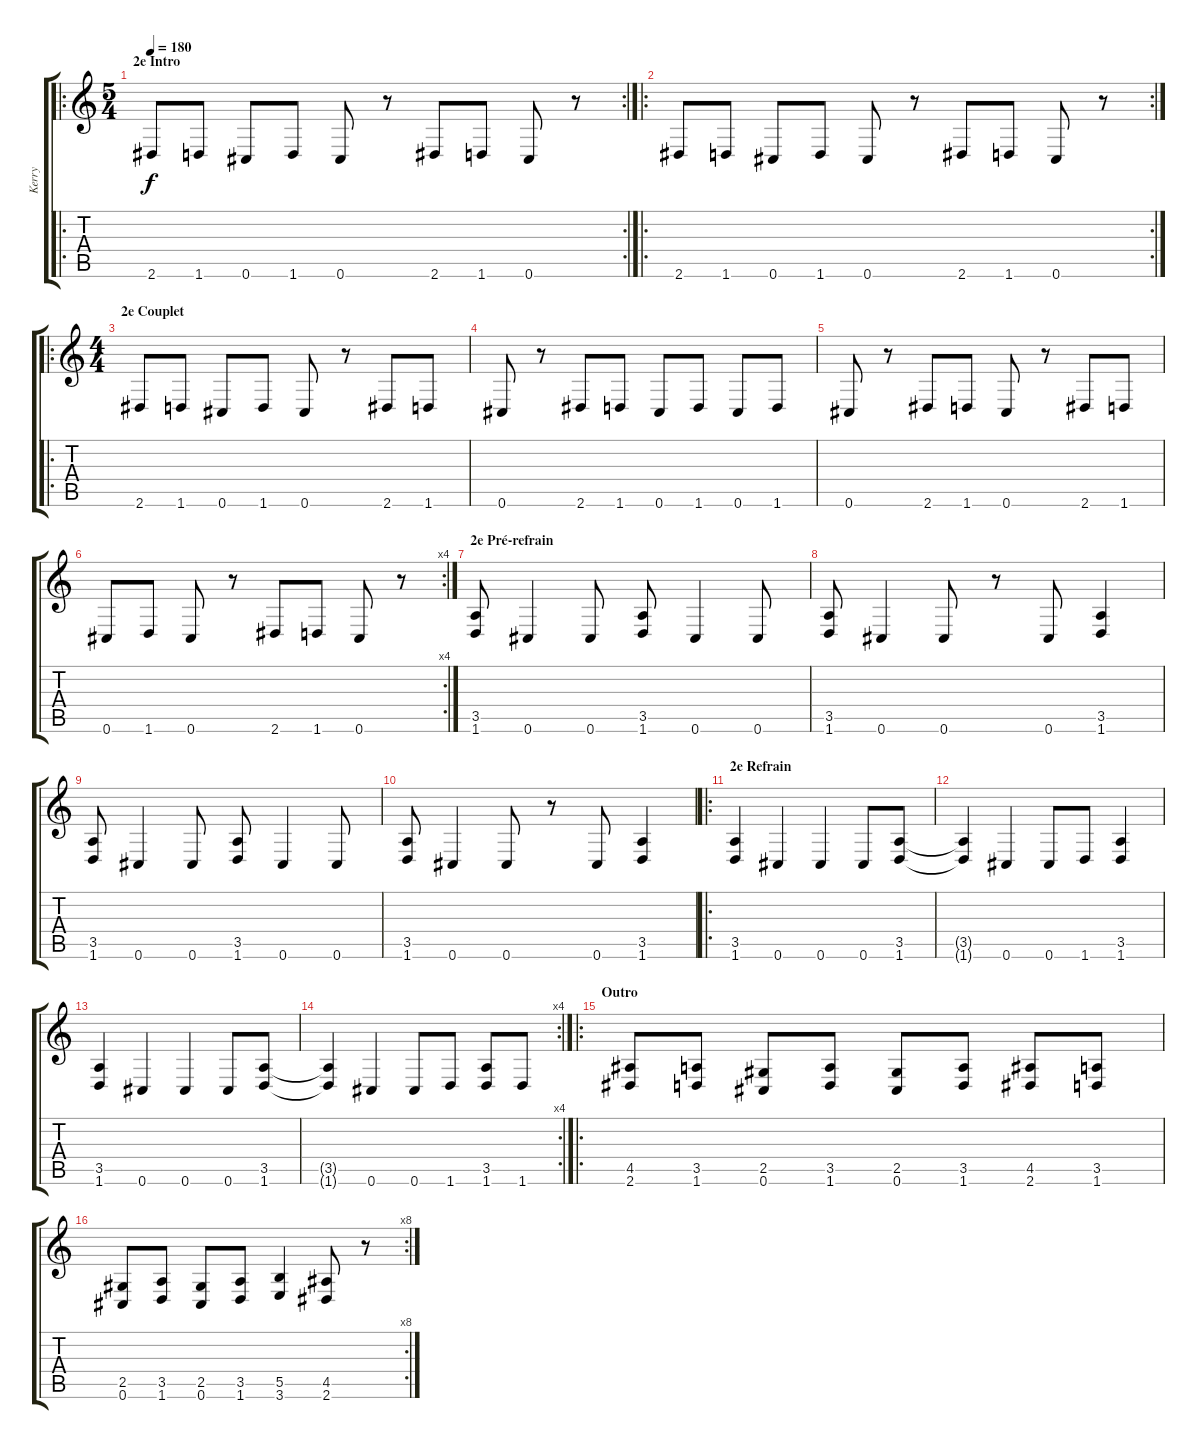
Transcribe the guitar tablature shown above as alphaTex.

\track ("Kerry" "Kerry") {instrument distortionguitar}
\staff {score tabs}
\tuning (Db4 Ab3 E3 B2 Gb2 Db2) {hide}
\ro
\rc 2
\ts (5 4)
\section ("" "2e Intro")
\tempo 180
\clef g2
\ks c
2.6.8{dy f} 1.6.8 0.6.8 1.6.8 0.6.8 r.8 2.6.8 1.6.8 0.6.8 r.8 |
\ro
\rc 2
2.6.8 1.6.8 0.6.8 1.6.8 0.6.8 r.8 2.6.8 1.6.8 0.6.8 r.8 |
\ro
\ts (4 4)
\section ("" "2e Couplet")
2.6.8 1.6.8 0.6.8 1.6.8 0.6.8 r.8 2.6.8 1.6.8 |
0.6.8 r.8 2.6.8 1.6.8 0.6.8 1.6.8 0.6.8 1.6.8 |
0.6.8 r.8 2.6.8 1.6.8 0.6.8 r.8 2.6.8 1.6.8 |
\rc 4
0.6.8 1.6.8 0.6.8 r.8 2.6.8 1.6.8 0.6.8 r.8 |
\section ("" "2e Pré-refrain")
(3.5 1.6).8 0.6.4 0.6.8 (3.5 1.6).8 0.6.4 0.6.8 |
(3.5 1.6).8 0.6.4 0.6.8 r.8 0.6.8 (3.5 1.6).4 |
(3.5 1.6).8 0.6.4 0.6.8 (3.5 1.6).8 0.6.4 0.6.8 |
(3.5 1.6).8 0.6.4 0.6.8 r.8 0.6.8 (3.5 1.6).4 |
\ro
\section ("" "2e Refrain")
(3.5 1.6).4 0.6.4 0.6.4 0.6.8 (3.5 1.6).8 |
(3.5{t} 1.6{t}).4 0.6.4 0.6.8 1.6.8 (3.5 1.6).4 |
(3.5 1.6).4 0.6.4 0.6.4 0.6.8 (3.5 1.6).8 |
\rc 4
(3.5{t} 1.6{t}).4 0.6.4 0.6.8 1.6.8 (3.5 1.6).8 1.6.8 |
\ro
\section ("" "Outro")
(4.5 2.6).8 (3.5 1.6).8 (2.5 0.6).8 (3.5 1.6).8 (2.5 0.6).8 (3.5 1.6).8 (4.5 2.6).8 (3.5 1.6).8 |
\rc 8
(2.5 0.6).8 (3.5 1.6).8 (2.5 0.6).8 (3.5 1.6).8 (5.5 3.6).4 (4.5 2.6).8 r.8
